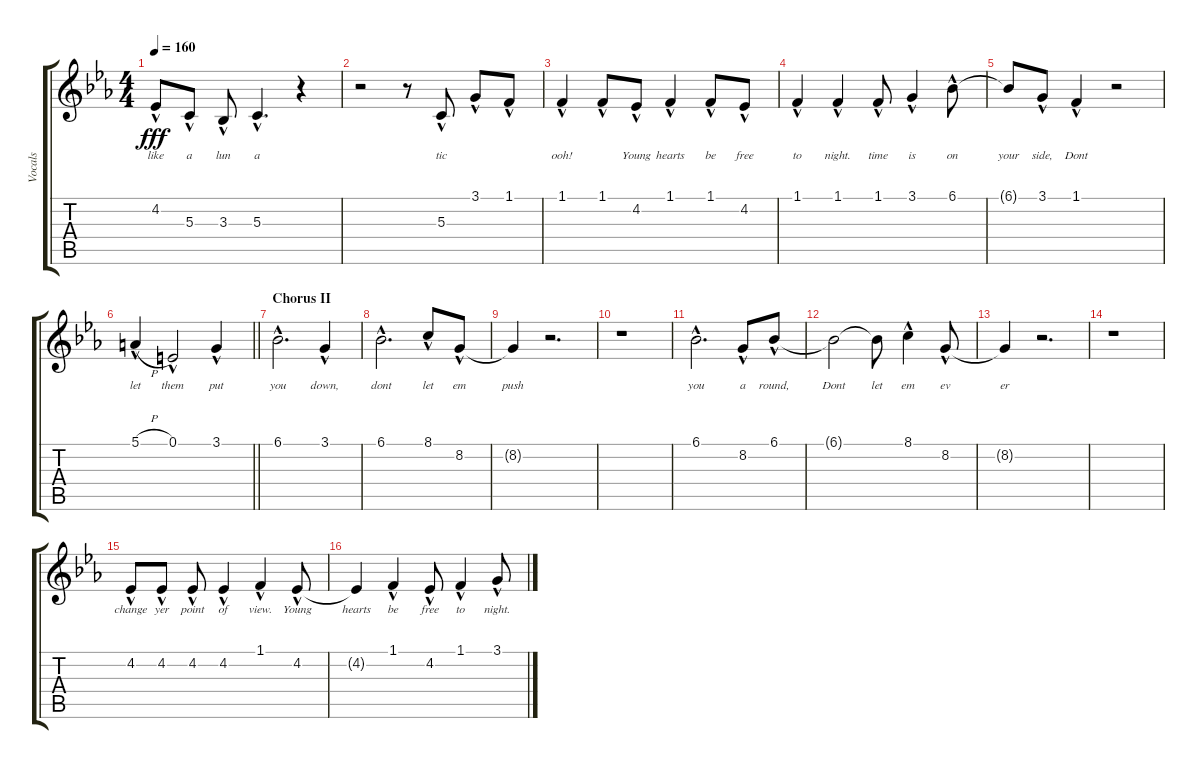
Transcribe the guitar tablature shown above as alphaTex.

\track ("Vocals" "Vocals") {instrument lead2sawtooth}
\staff {score tabs}
\tuning (E4 B3 G3 D3 A2 E2) {hide}
\ts (4 4)
\tempo 160
\clef g2
\ks eb
4.2{hac}.8{lyrics (0 "like") lyrics (1 "") lyrics (2 "") lyrics (3 "") lyrics (4 "") dy fff} 5.3{hac}.8{lyrics (0 "a") lyrics (1 "") lyrics (2 "") lyrics (3 "") lyrics (4 "")} 3.3{hac}.8{lyrics (0 "lun") lyrics (1 "") lyrics (2 "") lyrics (3 "") lyrics (4 "")} 5.3{hac}.4{d lyrics (0 "a") lyrics (1 "") lyrics (2 "") lyrics (3 "") lyrics (4 "")} r.4 |
r.2 r.8 5.3{hac}.8{lyrics (0 "tic") lyrics (1 "") lyrics (2 "") lyrics (3 "") lyrics (4 "")} 3.1{hac}.8{lyrics (0 "") lyrics (1 "") lyrics (2 "") lyrics (3 "") lyrics (4 "")} 1.1{hac}.8{lyrics (0 "") lyrics (1 "") lyrics (2 "") lyrics (3 "") lyrics (4 "")} |
1.1{hac}.4{lyrics (0 "ooh!") lyrics (1 "") lyrics (2 "") lyrics (3 "") lyrics (4 "")} 1.1{hac}.8{lyrics (0 "") lyrics (1 "") lyrics (2 "") lyrics (3 "") lyrics (4 "")} 4.2{hac}.8{lyrics (0 "Young") lyrics (1 "") lyrics (2 "") lyrics (3 "") lyrics (4 "")} 1.1{hac}.4{lyrics (0 "hearts") lyrics (1 "") lyrics (2 "") lyrics (3 "") lyrics (4 "")} 1.1{hac}.8{lyrics (0 "be") lyrics (1 "") lyrics (2 "") lyrics (3 "") lyrics (4 "")} 4.2{hac}.8{lyrics (0 "free") lyrics (1 "") lyrics (2 "") lyrics (3 "") lyrics (4 "")} |
1.1{hac}.4{lyrics (0 "to") lyrics (1 "") lyrics (2 "") lyrics (3 "") lyrics (4 "")} 1.1{hac}.4{lyrics (0 "night.") lyrics (1 "") lyrics (2 "") lyrics (3 "") lyrics (4 "")} 1.1{hac}.8{lyrics (0 "time") lyrics (1 "") lyrics (2 "") lyrics (3 "") lyrics (4 "")} 3.1{hac}.4{lyrics (0 "is") lyrics (1 "") lyrics (2 "") lyrics (3 "") lyrics (4 "")} 6.1{hac}.8{lyrics (0 "on") lyrics (1 "") lyrics (2 "") lyrics (3 "") lyrics (4 "")} |
6.1{t}.8{lyrics (0 "your") lyrics (1 "") lyrics (2 "") lyrics (3 "") lyrics (4 "")} 3.1{hac}.8{lyrics (0 "side,") lyrics (1 "") lyrics (2 "") lyrics (3 "") lyrics (4 "")} 1.1{hac}.4{lyrics (0 "Dont") lyrics (1 "") lyrics (2 "") lyrics (3 "") lyrics (4 "")} r.2 |
\barLineRight lightlight
5.1{h hac}.4{lyrics (0 "let") lyrics (1 "") lyrics (2 "") lyrics (3 "") lyrics (4 "")} 0.1{hac}.2{lyrics (0 "them") lyrics (1 "") lyrics (2 "") lyrics (3 "") lyrics (4 "")} 3.1{hac}.4{lyrics (0 "put") lyrics (1 "") lyrics (2 "") lyrics (3 "") lyrics (4 "")} |
\section ("" "Chorus II")
6.1{hac}.2{d lyrics (0 "you") lyrics (1 "") lyrics (2 "") lyrics (3 "") lyrics (4 "")} 3.1{hac}.4{lyrics (0 "down,") lyrics (1 "") lyrics (2 "") lyrics (3 "") lyrics (4 "")} |
6.1{hac}.2{d lyrics (0 "dont") lyrics (1 "") lyrics (2 "") lyrics (3 "") lyrics (4 "")} 8.1{hac}.8{lyrics (0 "let") lyrics (1 "") lyrics (2 "") lyrics (3 "") lyrics (4 "")} 8.2{hac}.8{lyrics (0 "em") lyrics (1 "") lyrics (2 "") lyrics (3 "") lyrics (4 "")} |
8.2{t}.4{lyrics (0 "push") lyrics (1 "") lyrics (2 "") lyrics (3 "") lyrics (4 "")} r.2{d} |
r.1 |
6.1{hac}.2{d lyrics (0 "you") lyrics (1 "") lyrics (2 "") lyrics (3 "") lyrics (4 "")} 8.2{hac}.8{lyrics (0 "a") lyrics (1 "") lyrics (2 "") lyrics (3 "") lyrics (4 "")} 6.1{hac}.8{lyrics (0 "round,") lyrics (1 "") lyrics (2 "") lyrics (3 "") lyrics (4 "")} |
6.1{t}.2{lyrics (0 "Dont") lyrics (1 "") lyrics (2 "") lyrics (3 "") lyrics (4 "")} 6.1{t}.8{lyrics (0 "let") lyrics (1 "") lyrics (2 "") lyrics (3 "") lyrics (4 "")} 8.1{hac}.4{lyrics (0 "em") lyrics (1 "") lyrics (2 "") lyrics (3 "") lyrics (4 "")} 8.2{hac}.8{lyrics (0 "ev") lyrics (1 "") lyrics (2 "") lyrics (3 "") lyrics (4 "")} |
8.2{t}.4{lyrics (0 "er") lyrics (1 "") lyrics (2 "") lyrics (3 "") lyrics (4 "")} r.2{d} |
r.1 |
4.2{hac}.8{lyrics (0 "change") lyrics (1 "") lyrics (2 "") lyrics (3 "") lyrics (4 "")} 4.2{hac}.8{lyrics (0 "yer") lyrics (1 "") lyrics (2 "") lyrics (3 "") lyrics (4 "")} 4.2{hac}.8{lyrics (0 "point") lyrics (1 "") lyrics (2 "") lyrics (3 "") lyrics (4 "")} 4.2{hac}.4{lyrics (0 "of") lyrics (1 "") lyrics (2 "") lyrics (3 "") lyrics (4 "")} 1.1{hac}.4{lyrics (0 "view.") lyrics (1 "") lyrics (2 "") lyrics (3 "") lyrics (4 "")} 4.2{hac}.8{lyrics (0 "Young") lyrics (1 "") lyrics (2 "") lyrics (3 "") lyrics (4 "")} |
4.2{t}.4{lyrics (0 "hearts") lyrics (1 "") lyrics (2 "") lyrics (3 "") lyrics (4 "")} 1.1{hac}.4{lyrics (0 "be") lyrics (1 "") lyrics (2 "") lyrics (3 "") lyrics (4 "")} 4.2{hac}.8{lyrics (0 "free") lyrics (1 "") lyrics (2 "") lyrics (3 "") lyrics (4 "")} 1.1{hac}.4{lyrics (0 "to") lyrics (1 "") lyrics (2 "") lyrics (3 "") lyrics (4 "")} 3.1{hac}.8{lyrics (0 "night.") lyrics (1 "") lyrics (2 "") lyrics (3 "") lyrics (4 "")}
